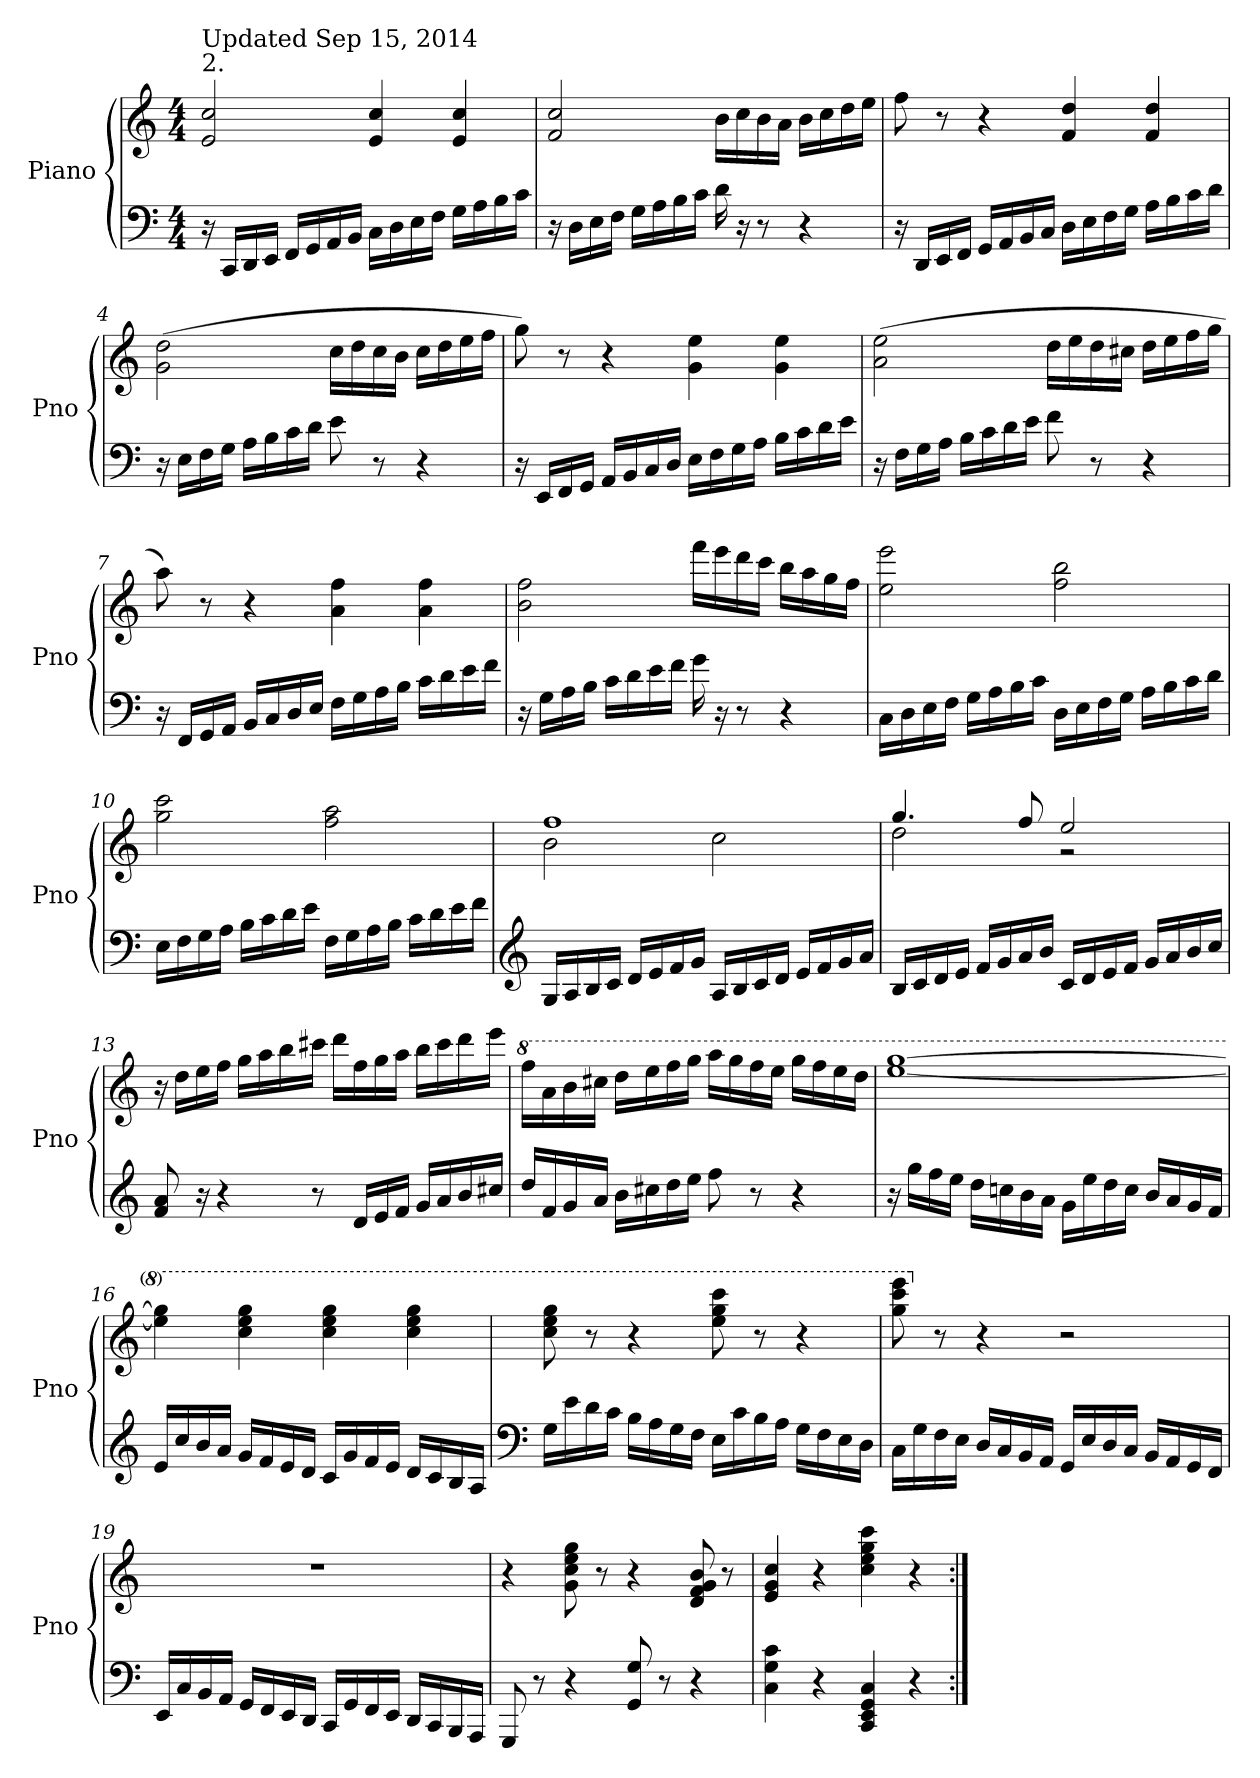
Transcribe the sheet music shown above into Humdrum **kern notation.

**kern	**kern
*part1	*part1
*staff2	*staff1
*I"Piano	*
*I'Pno	*
*clefF4	*clefG2
*k[]	*k[]
*M4/4	*M4/4
=1	=1
!	!LO:TX:a:t=2.
!	!LO:TX:a:t=Updated Sep 15, 2014
16r	2e/ 2cc/
16CC</LL	.
16DD</	.
16EE</JJ	.
16FF</LL	.
16GG</	.
16AA</	.
16BB</JJ	.
16C<\LL	4e/ 4cc/
16D<\	.
16E<\	.
16F<\JJ	.
16G<\LL	4e/ 4cc/
16A<\	.
16B<\	.
16c<\JJ	.
=2	=2
16r	2f/ 2cc/
16D<\LL	.
16E<\	.
16F<\JJ	.
16G<\LL	.
16A<\	.
16B<\	.
16c<\JJ	.
16d<\	16b\LL
16r	16cc\
8r	16b\
.	16a\JJ
4r	16b\LL
.	16cc\
.	16dd\
.	16ee\JJ
=3	=3
16r	8ff\
16DD</LL	.
16EE</	8r
16FF</JJ	.
16GG</LL	4r
16AA</	.
16BB</	.
16C</JJ	.
16D<\LL	4f/ 4dd/
16E<\	.
16F<\	.
16G<\JJ	.
16A<\LL	4f/ 4dd/
16B<\	.
16c<\	.
16d<\JJ	.
!!LO:LB:g=z
=4	=4
16r	(2g\ 2dd\
16E<\LL	.
16F<\	.
16G<\JJ	.
16A<\LL	.
16B<\	.
16c<\	.
16d<\JJ	.
8e<\	16cc\LL
.	16dd\
8r	16cc\
.	16b\JJ
4r	16cc\LL
.	16dd\
.	16ee\
.	16ff\JJ
=5	=5
16r	8gg\)
16EE</LL	.
16FF</	8r
16GG</JJ	.
16AA</LL	4r
16BB</	.
16C</	.
16D</JJ	.
16E<\LL	4g\ 4ee\
16F<\	.
16G<\	.
16A<\JJ	.
16B<\LL	4g\ 4ee\
16c<\	.
16d<\	.
16e<\JJ	.
=6	=6
16r	(2a\ 2ee\
16F<\LL	.
16G<\	.
16A<\JJ	.
16B<\LL	.
16c<\	.
16d<\	.
16e<\JJ	.
8f<\	16dd\LL
.	16ee\
8r	16dd\
.	16cc#X\JJ
4r	16dd\LL
.	16ee\
.	16ff\
.	16gg\JJ
!!LO:LB:g=z
=7	=7
16r	8aa\)
16FF</LL	.
16GG</	8r
16AA</JJ	.
16BB</LL	4r
16C</	.
16D</	.
16E</JJ	.
16F<\LL	4a\ 4ff\
16G<\	.
16A<\	.
16B<\JJ	.
16c<\LL	4a\ 4ff\
16d<\	.
16e<\	.
16f<\JJ	.
=8	=8
16r	2b\ 2ff\
16G<\LL	.
16A<\	.
16B<\JJ	.
16c<\LL	.
16d<\	.
16e<\	.
16f<\JJ	.
16g<\	16fff\LL
16r	16eee\
8r	16ddd\
.	16ccc\JJ
4r	16bb\LL
.	16aa\
.	16gg\
.	16ff\JJ
=9	=9
16C<\LL	2ee\ 2eee\
16D<\	.
16E<\	.
16F<\JJ	.
16G<\LL	.
16A<\	.
16B<\	.
16c<\JJ	.
16D<\LL	2ff\ 2bb\
16E<\	.
16F<\	.
16G<\JJ	.
16A<\LL	.
16B<\	.
16c<\	.
16d<\JJ	.
!!LO:LB:g=z
=10	=10
16E<\LL	2gg\ 2ccc\
16F<\	.
16G<\	.
16A<\JJ	.
16B<\LL	.
16c<\	.
16d<\	.
16e<\JJ	.
16F<\LL	2ff\ 2aa\
16G<\	.
16A<\	.
16B<\JJ	.
16c<\LL	.
16d<\	.
16e<\	.
16f<\JJ	.
=11	=11
*clefG2	*
*	*^
16G</LL	1ff	2b<\
16A</	.	.
16B</	.	.
16c</JJ	.	.
16d</LL	.	.
16e</	.	.
16f</	.	.
16g</JJ	.	.
16A</LL	.	2cc<\
16B</	.	.
16c</	.	.
16d</JJ	.	.
16e</LL	.	.
16f</	.	.
16g</	.	.
16a</JJ	.	.
=12	=12	=12
16B</LL	4.gg/	2dd<\
16c</	.	.
16d</	.	.
16e</JJ	.	.
16f</LL	.	.
16g</	.	.
16a</	8ff/	.
16b</JJ	.	.
16c</LL	2ee/	2r
16d</	.	.
16e</	.	.
16f</JJ	.	.
16g</LL	.	.
16a</	.	.
16b</	.	.
16cc</JJ	.	.
*	*v	*v
!!LO:LB:g=z
=13	=13
8f/<< 8a/<<	16r
.	16dd\LL
16r	16ee\
4r	16ff\JJ
.	16gg\LL
.	16aa\
.	16bb\
8r	16ccc#X\JJ
.	16ddd\LL
16d</LL	16ff\
16e</	16gg\
16f</JJ	16aa\JJ
16g</LL	16bb\LL
16a</	16ccc#\
16b</	16ddd\
16cc#X</JJ	16eee\JJ
=14	=14
*	*8va
16dd</LL	16fff\LL
16f</	16aa\
16g</	16bb\
16a</JJ	16ccc#X\JJ
16b<\LL	16ddd\LL
16cc#X<\	16eee\
16dd<\	16fff\
16ee<\JJ	16ggg\JJ
8ff<\	16aaa\LL
.	16ggg\
8r	16fff\
.	16eee\JJ
4r	16ggg\LL
.	16fff\
.	16eee\
.	16ddd\JJ
=15	=15
16r	[1eee [1ggg
16gg<\LL	.
16ff<\	.
16ee<\JJ	.
16dd<\LL	.
16ccn<\	.
16b<\	.
16a<\JJ	.
16g<\LL	.
16ee<\	.
16dd<\	.
16cc<\JJ	.
16b</LL	.
16a</	.
16g</	.
16f</JJ	.
!!LO:LB:g=z
=16	=16
16e</LL	4eee\] 4ggg\]
16cc</	.
16b</	.
16a</JJ	.
16g</LL	4ccc\ 4eee\ 4ggg\
16f</	.
16e</	.
16d</JJ	.
16c</LL	4ccc\ 4eee\ 4ggg\
16g</	.
16f</	.
16e</JJ	.
16d</LL	4ccc\ 4eee\ 4ggg\
16c</	.
16B</	.
16A</JJ	.
=17	=17
*clefF4	*
16G<\LL	8ccc\ 8eee\ 8ggg\
16e<\	.
16d<\	8r
16c<\JJ	.
16B<\LL	4r
16A<\	.
16G<\	.
16F<\JJ	.
16E<\LL	8eee\ 8ggg\ 8cccc\
16c<\	.
16B<\	8r
16A<\JJ	.
16G<\LL	4r
16F<\	.
16E<\	.
16D<\JJ	.
=18	=18
16C<\LL	8ggg\ 8cccc\ 8eeee\
16G<\	.
*	*X8va
16F<\	8r
16E<\JJ	.
16D</LL	4r
16C</	.
16BB</	.
16AA</JJ	.
16GG</LL	2r
16E</	.
16D</	.
16C</JJ	.
16BB</LL	.
16AA</	.
16GG</	.
16FF</JJ	.
!!LO:PB:g=z
=19	=19
16EE</LL	1r
16C</	.
16BB</	.
16AA</JJ	.
16GG</LL	.
16FF</	.
16EE</	.
16DD</JJ	.
16CC</LL	.
16GG</	.
16FF</	.
16EE</JJ	.
16DD</LL	.
16CC</	.
16BBB</	.
16AAA</JJ	.
=20	=20
8GGG</	4r
8r	.
4r	8g\ 8cc\ 8ee\ 8gg\
.	8r
8GG/<< 8G/<<	4r
8r	.
4r	8d/ 8f/ 8g/ 8b/
.	8r
=21	=21
4C\<<< 4G\<<< 4c\<<<	4e/ 4g/ 4cc/
4r	4r
4CC/<<<< 4EE/<<<< 4GG/<<<< 4C/<<<<	4cc\ 4ee\ 4gg\ 4ccc\
4r	4r
=:|!	=:|!
*-	*-
